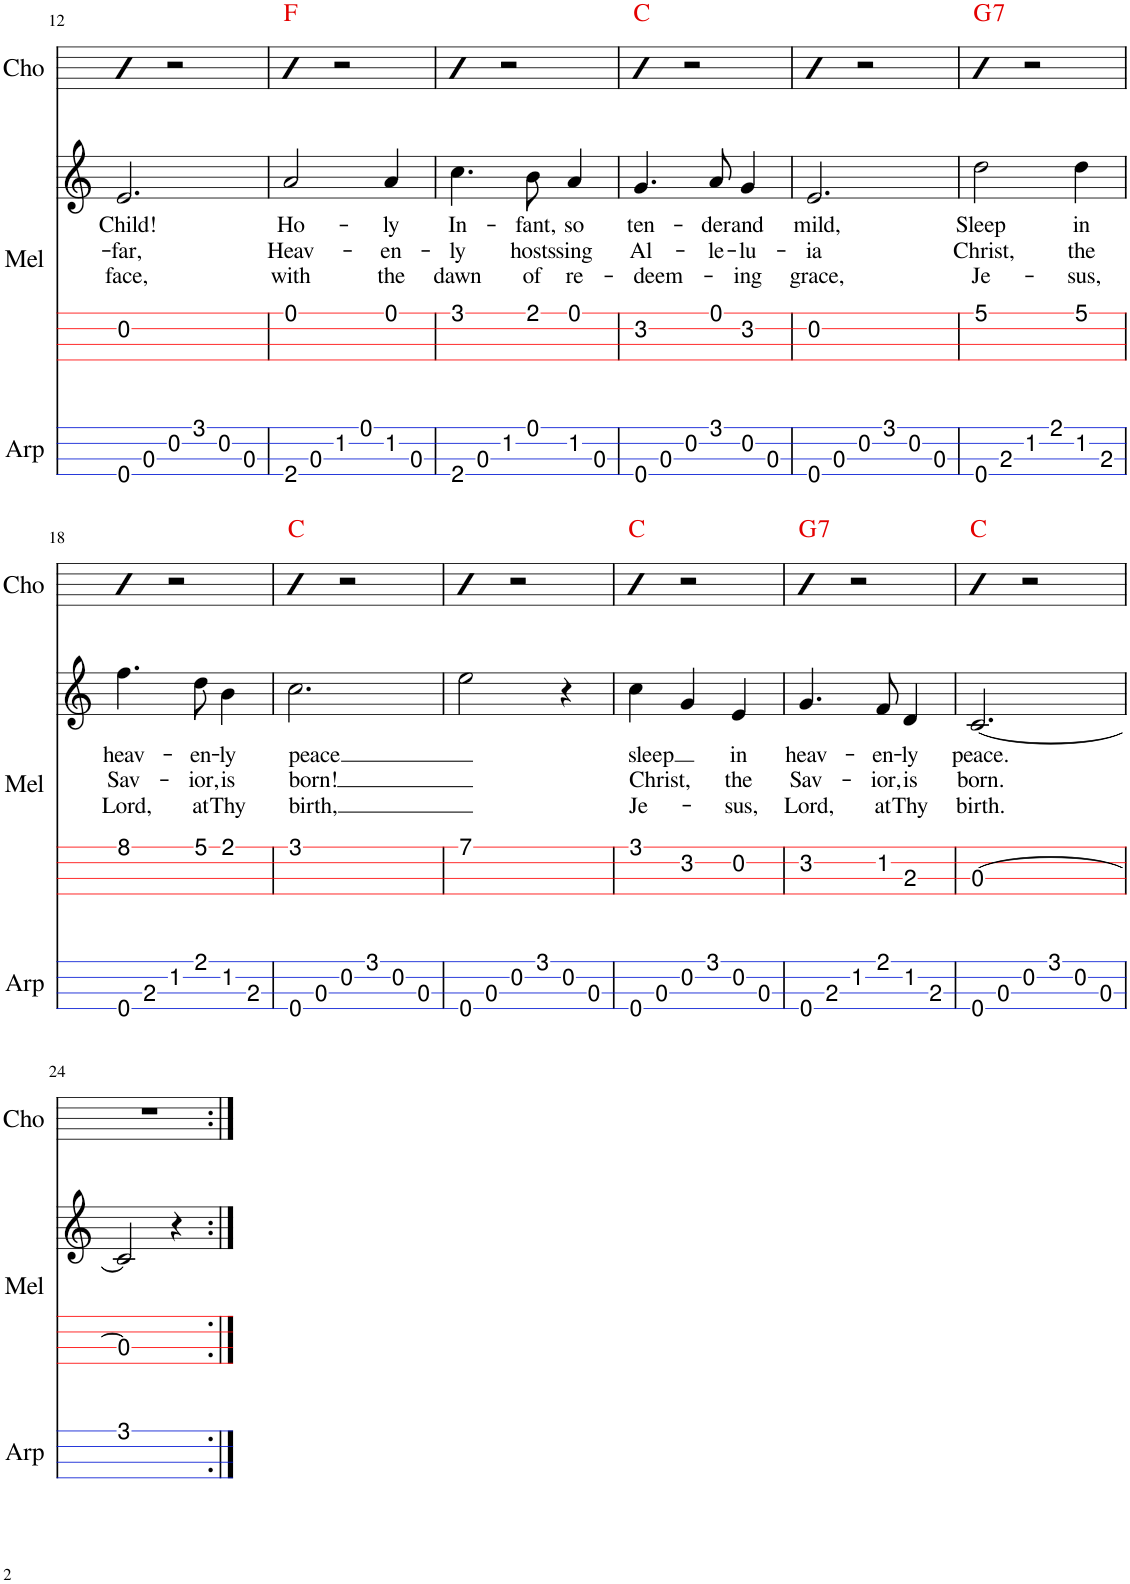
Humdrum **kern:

**kern	**kern	**kern	**text	**text	**text	**kern	**harte
*part3	*part2	*part2	*part2	*part2	*part2	*part1	*part1
*staff4	*staff3	*staff2	*staff2	*staff2	*staff2	*staff1	*
*I"Arpeggio	*I"Melody	*	*	*	*	*I"Chords	*
*I'Arp	*I'Mel	*	*	*	*	*I'Cho	*
!!LO:PB:g=z
*	*	*clefG2	*	*	*	*clefG2	*
*k[]	*k[]	*k[]	*	*	*	*k[]	*
*M3/4	*M3/4	*M3/4	*	*	*	*M3/4	*
=12	=12	=12	=12	=12	=12	=12	=12
!	!	!	!LO:LY:b	!LO:LY:b	!LO:LY:b	!	!
8gL	2.e	2.e/	Child!	-far,	face,	4b	.
8cJ	.	.	.	.	.	.	.
8eL	.	.	.	.	.	2r	.
8ccJ	.	.	.	.	.	.	.
8eL	.	.	.	.	.	.	.
8cJ	.	.	.	.	.	.	.
=13	=13	=13	=13	=13	=13	=13	=13
!	!	!	!LO:LY:b	!LO:LY:b	!LO:LY:b	!	!
8aL	2a	2a/	Ho-	Heav-	with	4b	F:maj
8cJ	.	.	.	.	.	.	.
8fL	.	.	.	.	.	2r	.
8aJ	.	.	.	.	.	.	.
!	!	!	!LO:LY:b	!LO:LY:b	!LO:LY:b	!	!
8fL	4a	4a/	-ly	-en-	the	.	.
8cJ	.	.	.	.	.	.	.
=14	=14	=14	=14	=14	=14	=14	=14
!	!	!	!LO:LY:b	!LO:LY:b	!LO:LY:b	!	!
8aL	4.cc	4.cc\	In-	-ly	dawn	4b	.
8cJ	.	.	.	.	.	.	.
8fL	.	.	.	.	.	2r	.
!	!	!	!LO:LY:b	!LO:LY:b	!LO:LY:b	!	!
8aJ	8b	8b\	-fant,	hosts	of	.	.
!	!	!	!LO:LY:b	!LO:LY:b	!LO:LY:b	!	!
8fL	4a	4a/	so	sing	re-	.	.
8cJ	.	.	.	.	.	.	.
=15	=15	=15	=15	=15	=15	=15	=15
!	!	!	!LO:LY:b	!LO:LY:b	!LO:LY:b	!	!
8gL	4.g	4.g/	ten-	Al-	-deem-	4b	C:maj
8cJ	.	.	.	.	.	.	.
8eL	.	.	.	.	.	2r	.
!	!	!	!LO:LY:b	!LO:LY:b	!	!	!
8ccJ	8a	8a/	-der	-le-	.	.	.
!	!	!	!LO:LY:b	!LO:LY:b	!LO:LY:b	!	!
8eL	4g	4g/	and	-lu-	-ing	.	.
8cJ	.	.	.	.	.	.	.
=16	=16	=16	=16	=16	=16	=16	=16
!	!	!	!LO:LY:b	!LO:LY:b	!LO:LY:b	!	!
8gL	2.e	2.e/	mild,	-ia	grace,	4b	.
8cJ	.	.	.	.	.	.	.
8eL	.	.	.	.	.	2r	.
8ccJ	.	.	.	.	.	.	.
8eL	.	.	.	.	.	.	.
8cJ	.	.	.	.	.	.	.
=17	=17	=17	=17	=17	=17	=17	=17
!	!	!	!LO:LY:b	!LO:LY:b	!LO:LY:b	!	!LO:H:kt=7
8gL	2dd	2dd\	Sleep	Christ,	Je-	4b	G:7
8dJ	.	.	.	.	.	.	.
8fL	.	.	.	.	.	2r	.
8bJ	.	.	.	.	.	.	.
!	!	!	!LO:LY:b	!LO:LY:b	!LO:LY:b	!	!
8fL	4dd	4dd\	in	the	-sus,	.	.
8dJ	.	.	.	.	.	.	.
!!LO:LB:g=z
=18	=18	=18	=18	=18	=18	=18	=18
!	!	!	!LO:LY:b	!LO:LY:b	!LO:LY:b	!	!
8gL	4.ff	4.ff\	heav-	Sav-	Lord,	4b	.
8dJ	.	.	.	.	.	.	.
8fL	.	.	.	.	.	2r	.
!	!	!	!LO:LY:b	!LO:LY:b	!LO:LY:b	!	!
8bJ	8dd	8dd\	-en-	-ior,	at	.	.
!	!	!	!LO:LY:b	!LO:LY:b	!LO:LY:b	!	!
8fL	4b	4b\	-ly	is	Thy	.	.
8dJ	.	.	.	.	.	.	.
=19	=19	=19	=19	=19	=19	=19	=19
!	!	!	!LO:LY:b	!LO:LY:b	!LO:LY:b	!	!
8gL	2.cc	2.cc\	peace	born!	birth,	4b	C:maj
8cJ	.	.	.	.	.	.	.
8eL	.	.	.	.	.	2r	.
8ccJ	.	.	.	.	.	.	.
8eL	.	.	.	.	.	.	.
8cJ	.	.	.	.	.	.	.
=20	=20	=20	=20	=20	=20	=20	=20
8gL	2ee	2ee\	.	.	.	4b	.
8cJ	.	.	.	.	.	.	.
8eL	.	.	.	.	.	2r	.
8ccJ	.	.	.	.	.	.	.
8eL	4r	4r	.	.	.	.	.
8cJ	.	.	.	.	.	.	.
=21	=21	=21	=21	=21	=21	=21	=21
!	!	!	!LO:LY:b	!LO:LY:b	!LO:LY:b	!	!
8gL	4cc	4cc\	sleep	Christ,	Je-	4b	C:maj
8cJ	.	.	.	.	.	.	.
8eL	4g	4g/	.	.	.	2r	.
8ccJ	.	.	.	.	.	.	.
!	!	!	!LO:LY:b	!LO:LY:b	!LO:LY:b	!	!
8eL	4e	4e/	in	the	-sus,	.	.
8cJ	.	.	.	.	.	.	.
=22	=22	=22	=22	=22	=22	=22	=22
!	!	!	!LO:LY:b	!LO:LY:b	!LO:LY:b	!	!LO:H:kt=7
8gL	4.g	4.g/	heav-	Sav-	Lord,	4b	G:7
8dJ	.	.	.	.	.	.	.
8fL	.	.	.	.	.	2r	.
!	!	!	!LO:LY:b	!LO:LY:b	!LO:LY:b	!	!
8bJ	8f	8f/	-en-	-ior,	at	.	.
!	!	!	!LO:LY:b	!LO:LY:b	!LO:LY:b	!	!
8fL	4d	4d/	-ly	is	Thy	.	.
8dJ	.	.	.	.	.	.	.
=23	=23	=23	=23	=23	=23	=23	=23
!	!	!	!LO:LY:b	!LO:LY:b	!LO:LY:b	!	!
8gL	[2.c	[2.c/	peace.	born.	birth.	4b	C:maj
8cJ	.	.	.	.	.	.	.
8eL	.	.	.	.	.	2r	.
8ccJ	.	.	.	.	.	.	.
8eL	.	.	.	.	.	.	.
8cJ	.	.	.	.	.	.	.
!!LO:LB:g=z
=24	=24	=24	=24	=24	=24	=24	=24
2.cc	2c]	2c/]	.	.	.	2.r	.
.	4r	4r	.	.	.	.	.
=:|!	=:|!	=:|!	=:|!	=:|!	=:|!	=:|!	=:|!
*-	*-	*-	*-	*-	*-	*-	*-
